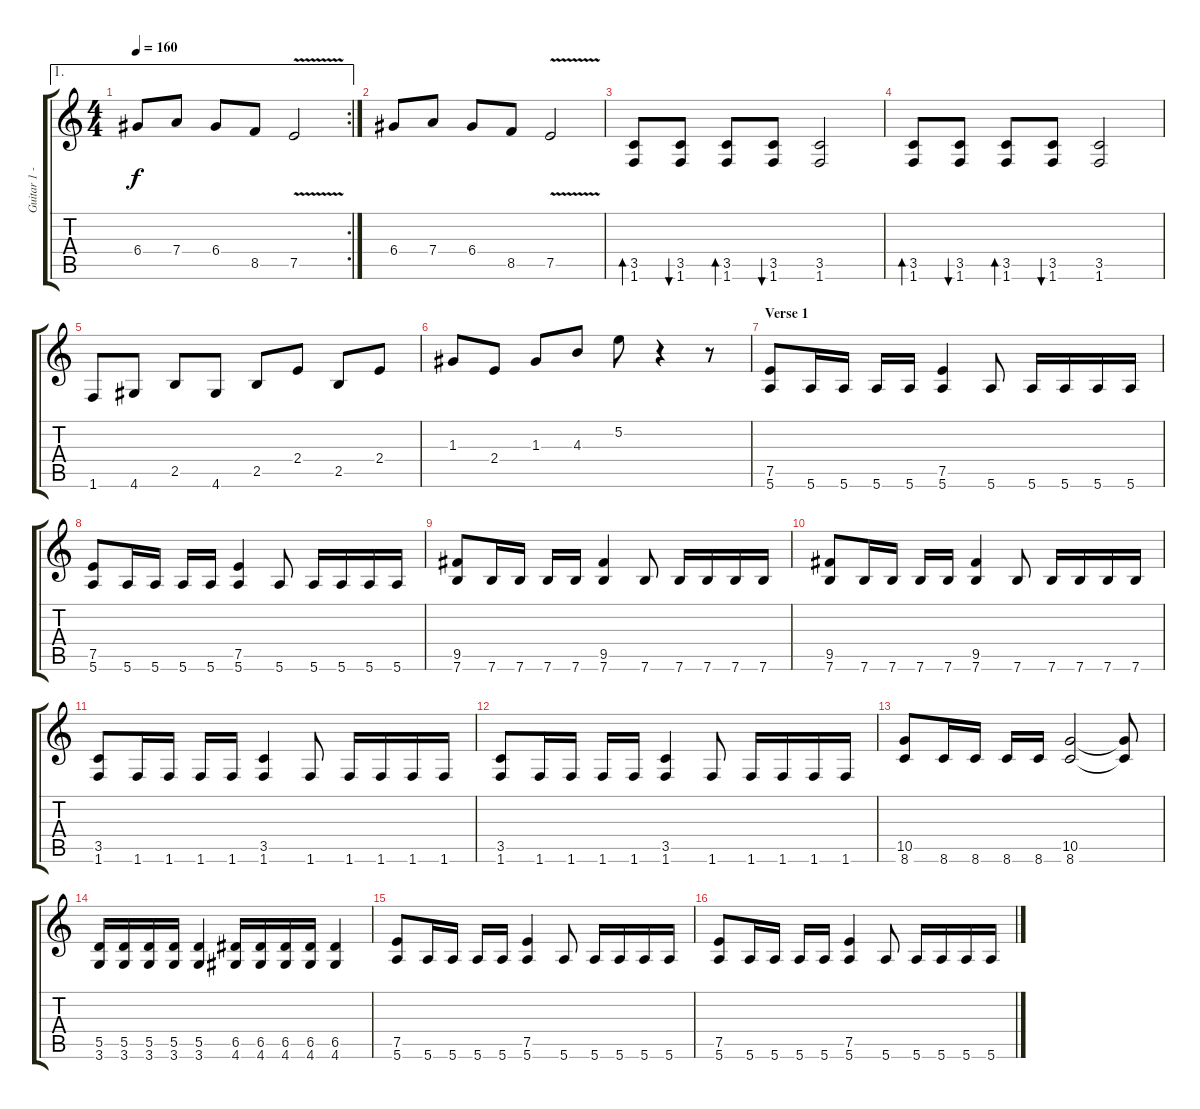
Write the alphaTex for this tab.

\track ("Guitar 1 - BG" "Guitar 1 -") {instrument distortionguitar}
\staff {score tabs}
\tuning (E4 B3 G3 D3 A2 E2) {hide}
\ae 1
\rc 2
\ts (4 4)
\tempo 160
\clef g2
\ks c
6.4.8{dy f} 7.4.8 6.4.8 8.5.8 7.5{v}.2 |
6.4.8 7.4.8 6.4.8 8.5.8 7.5{v}.2 |
(3.5 1.6).8{bd 60} (3.5 1.6).8{bu 60} (3.5 1.6).8{bd 60} (3.5 1.6).8{bu 60} (3.5 1.6).2 |
(3.5 1.6).8{bd 60} (3.5 1.6).8{bu 60} (3.5 1.6).8{bd 60} (3.5 1.6).8{bu 60} (3.5 1.6).2 |
1.6.8 4.6.8 2.5.8 4.6.8 2.5.8 2.4.8 2.5.8 2.4.8 |
1.3.8 2.4.8 1.3.8 4.3.8 5.2.8 r.4 r.8 |
\section ("" "Verse 1")
(7.5 5.6).8 5.6.16 5.6.16 5.6.16 5.6.16 (7.5 5.6).4 5.6.8 5.6.16 5.6.16 5.6.16 5.6.16 |
(7.5 5.6).8 5.6.16 5.6.16 5.6.16 5.6.16 (7.5 5.6).4 5.6.8 5.6.16 5.6.16 5.6.16 5.6.16 |
(9.5 7.6).8 7.6.16 7.6.16 7.6.16 7.6.16 (9.5 7.6).4 7.6.8 7.6.16 7.6.16 7.6.16 7.6.16 |
(9.5 7.6).8 7.6.16 7.6.16 7.6.16 7.6.16 (9.5 7.6).4 7.6.8 7.6.16 7.6.16 7.6.16 7.6.16 |
(3.5 1.6).8 1.6.16 1.6.16 1.6.16 1.6.16 (3.5 1.6).4 1.6.8 1.6.16 1.6.16 1.6.16 1.6.16 |
(3.5 1.6).8 1.6.16 1.6.16 1.6.16 1.6.16 (3.5 1.6).4 1.6.8 1.6.16 1.6.16 1.6.16 1.6.16 |
(10.5 8.6).8 8.6.16 8.6.16 8.6.16 8.6.16 (10.5 8.6).2 (10.5{t} 8.6{t}).8 |
(5.5 3.6).16 (5.5 3.6).16 (5.5 3.6).16 (5.5 3.6).16 (5.5 3.6).4 (6.5 4.6).16 (6.5 4.6).16 (6.5 4.6).16 (6.5 4.6).16 (6.5 4.6).4 |
(7.5 5.6).8 5.6.16 5.6.16 5.6.16 5.6.16 (7.5 5.6).4 5.6.8 5.6.16 5.6.16 5.6.16 5.6.16 |
(7.5 5.6).8 5.6.16 5.6.16 5.6.16 5.6.16 (7.5 5.6).4 5.6.8 5.6.16 5.6.16 5.6.16 5.6.16
